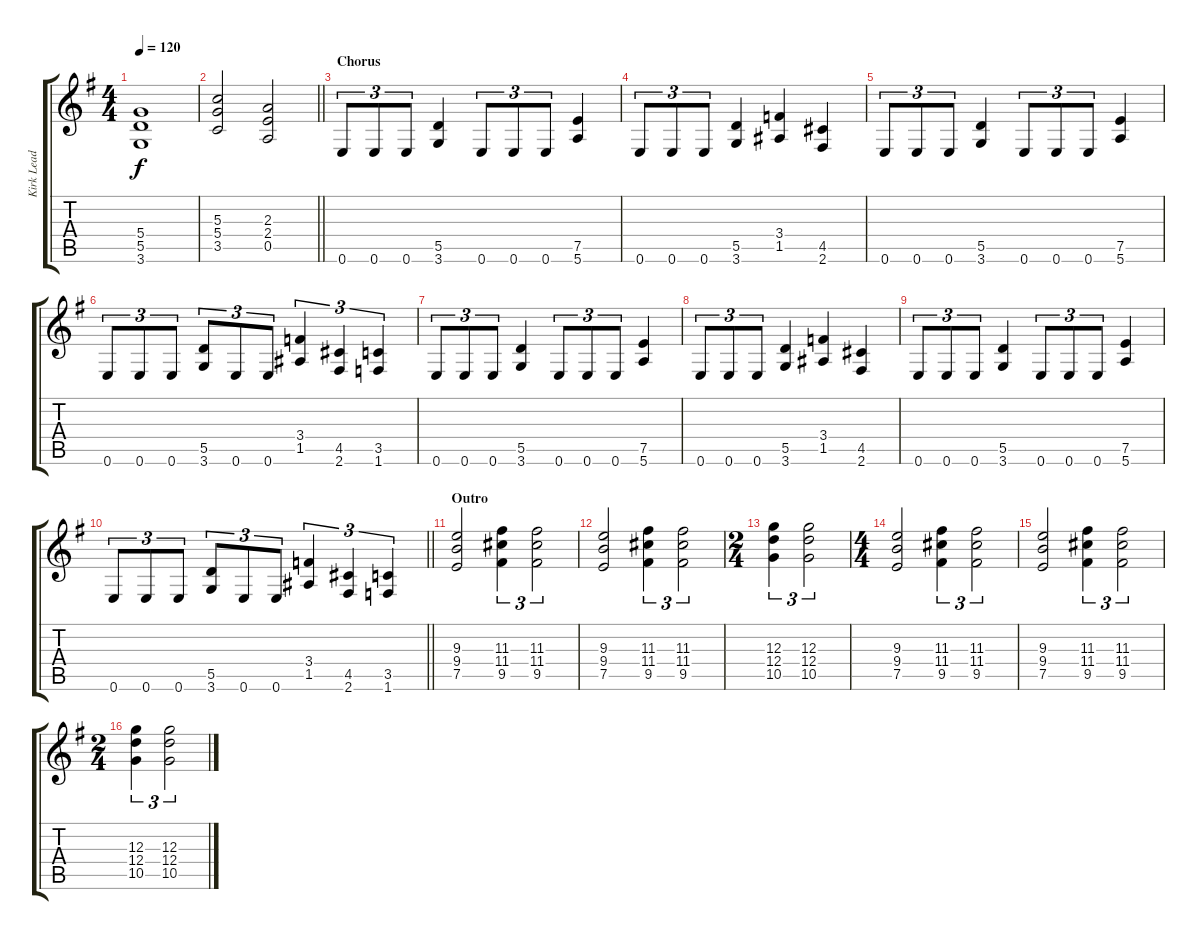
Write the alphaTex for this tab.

\track ("Kirk Lead" "Kirk Lead") {instrument distortionguitar}
\staff {score tabs}
\tuning (E4 B3 G3 D3 A2 E2) {hide}
\ts (4 4)
\tempo 120
\clef g2
\ks g
(5.4 5.5 3.6).1{dy f} |
\barLineRight lightlight
(5.3 5.4 3.5).2 (2.3 2.4 0.5).2 |
\section ("" "Chorus")
0.6.8{tu (3 2)} 0.6.8{tu (3 2)} 0.6.8{tu (3 2)} (5.5 3.6).4 0.6.8{tu (3 2)} 0.6.8{tu (3 2)} 0.6.8{tu (3 2)} (7.5 5.6).4 |
0.6.8{tu (3 2)} 0.6.8{tu (3 2)} 0.6.8{tu (3 2)} (5.5 3.6).4 (3.4 1.5).4 (4.5 2.6).4 |
0.6.8{tu (3 2)} 0.6.8{tu (3 2)} 0.6.8{tu (3 2)} (5.5 3.6).4 0.6.8{tu (3 2)} 0.6.8{tu (3 2)} 0.6.8{tu (3 2)} (7.5 5.6).4 |
0.6.8{tu (3 2)} 0.6.8{tu (3 2)} 0.6.8{tu (3 2)} (5.5 3.6).8{tu (3 2)} 0.6.8{tu (3 2)} 0.6.8{tu (3 2)} (3.4 1.5).4{tu (3 2)} (4.5 2.6).4{tu (3 2)} (3.5 1.6).4{tu (3 2)} |
0.6.8{tu (3 2)} 0.6.8{tu (3 2)} 0.6.8{tu (3 2)} (5.5 3.6).4 0.6.8{tu (3 2)} 0.6.8{tu (3 2)} 0.6.8{tu (3 2)} (7.5 5.6).4 |
0.6.8{tu (3 2)} 0.6.8{tu (3 2)} 0.6.8{tu (3 2)} (5.5 3.6).4 (3.4 1.5).4 (4.5 2.6).4 |
0.6.8{tu (3 2)} 0.6.8{tu (3 2)} 0.6.8{tu (3 2)} (5.5 3.6).4 0.6.8{tu (3 2)} 0.6.8{tu (3 2)} 0.6.8{tu (3 2)} (7.5 5.6).4 |
\barLineRight lightlight
0.6.8{tu (3 2)} 0.6.8{tu (3 2)} 0.6.8{tu (3 2)} (5.5 3.6).8{tu (3 2)} 0.6.8{tu (3 2)} 0.6.8{tu (3 2)} (3.4 1.5).4{tu (3 2)} (4.5 2.6).4{tu (3 2)} (3.5 1.6).4{tu (3 2)} |
\section ("" "Outro")
(9.3 9.4 7.5).2 (11.3 11.4 9.5).4{tu (3 2)} (11.3 11.4 9.5).2{tu (3 2)} |
(9.3 9.4 7.5).2 (11.3 11.4 9.5).4{tu (3 2)} (11.3 11.4 9.5).2{tu (3 2)} |
\ts (2 4)
(12.3 12.4 10.5).4{tu (3 2)} (12.3 12.4 10.5).2{tu (3 2)} |
\ts (4 4)
(9.3 9.4 7.5).2 (11.3 11.4 9.5).4{tu (3 2)} (11.3 11.4 9.5).2{tu (3 2)} |
(9.3 9.4 7.5).2 (11.3 11.4 9.5).4{tu (3 2)} (11.3 11.4 9.5).2{tu (3 2)} |
\ts (2 4)
(12.3 12.4 10.5).4{tu (3 2)} (12.3 12.4 10.5).2{tu (3 2)}
